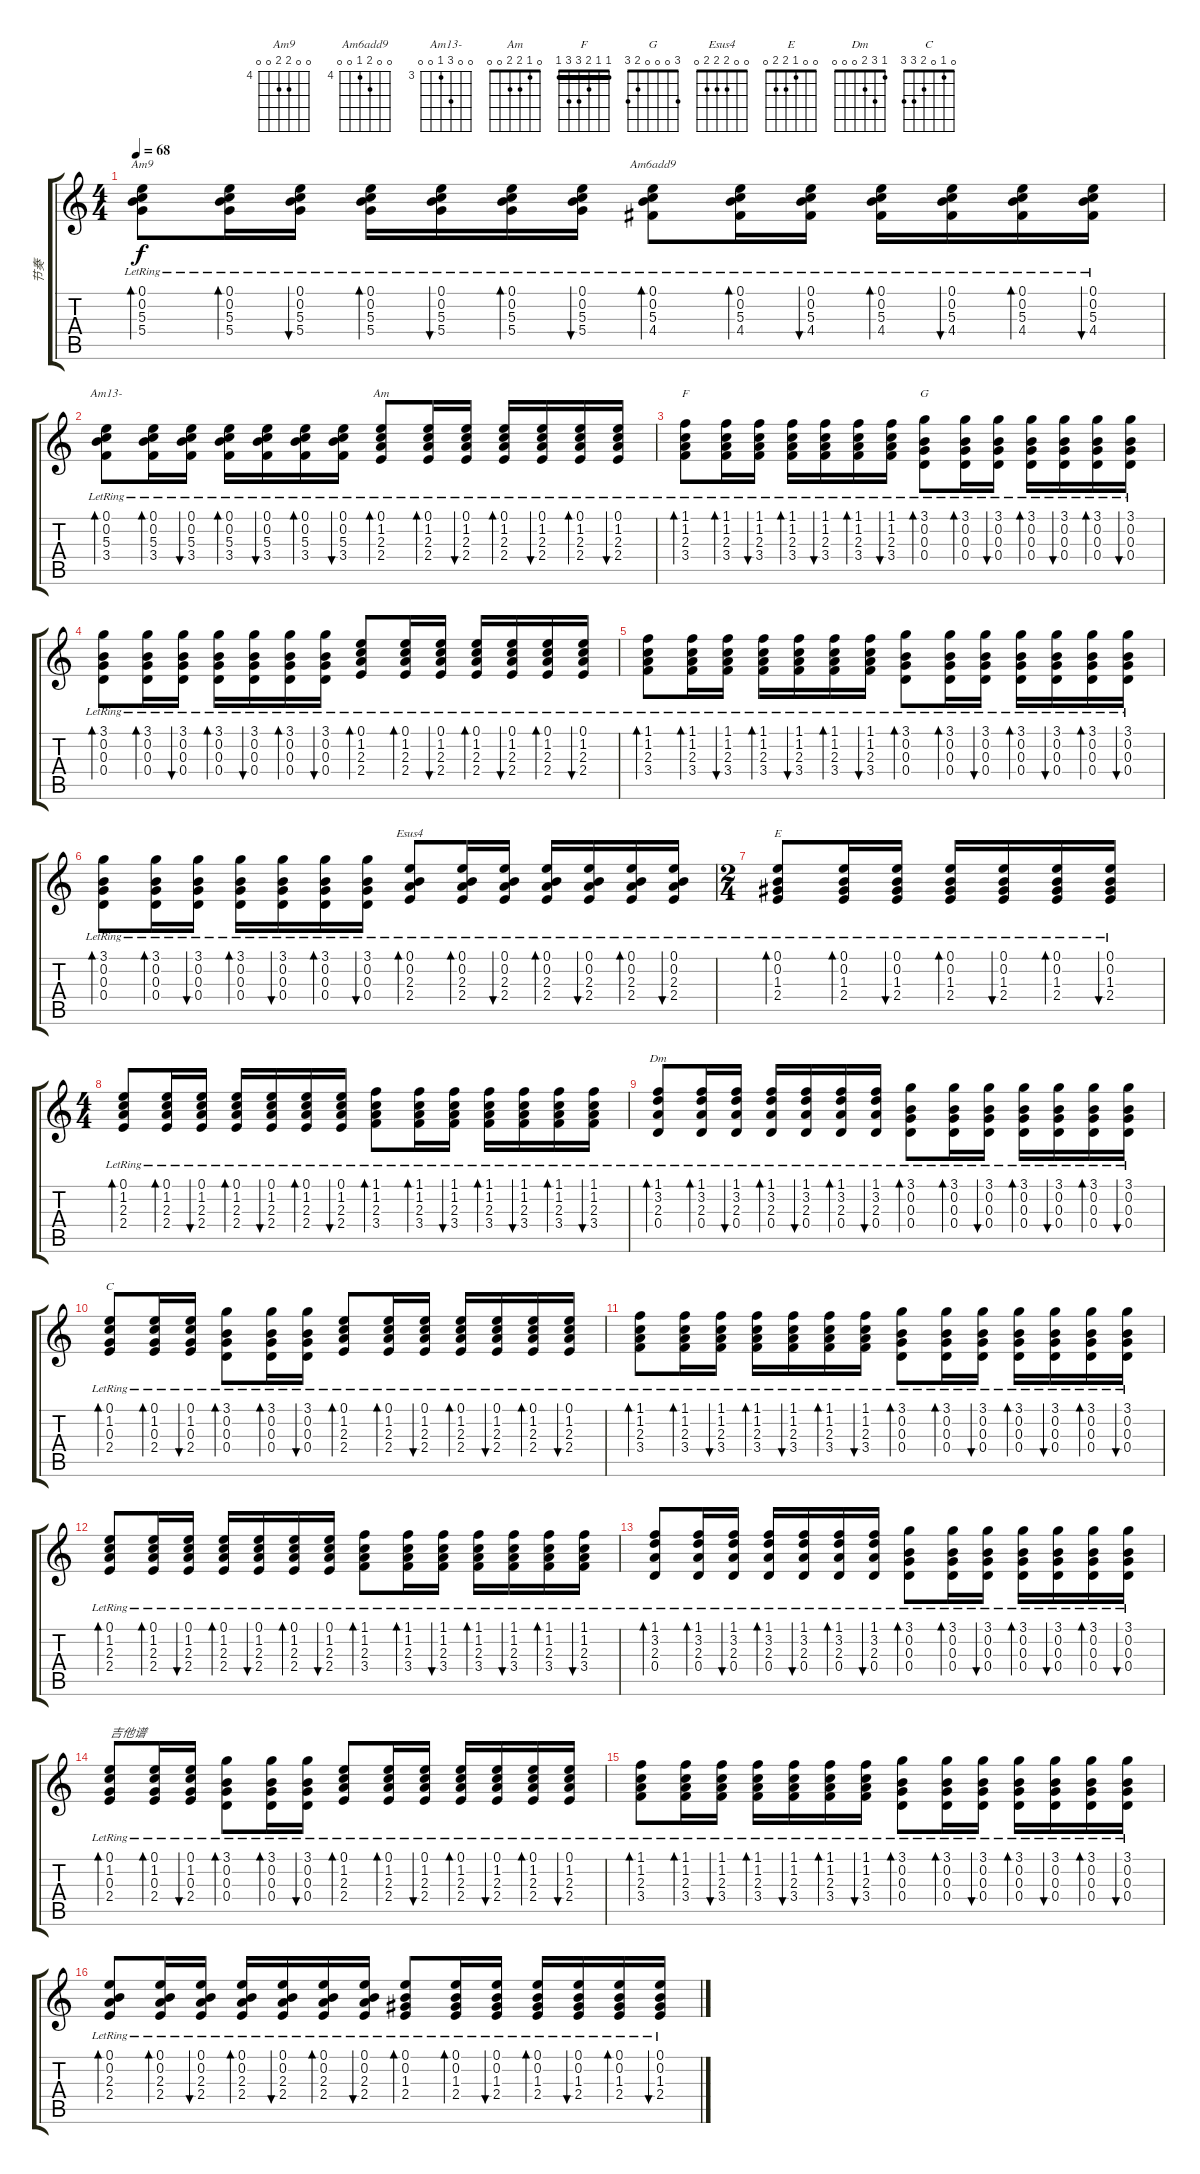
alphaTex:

\track ("节奏" "节奏") {instrument acousticguitarsteel}
\staff {score tabs}
\tuning (E4 B3 G3 D3 A2 E2) {hide}
\chord ("Am9" 0 0 5 5 0 0) {firstfret 4}
\chord ("Am6add9" 0 0 5 4 0 0) {firstfret 4}
\chord ("Am13-" 0 0 5 3 0 0) {firstfret 3}
\chord ("Am" 0 1 2 2 0 0)
\chord ("F" 1 1 2 3 3 1) {barre 1}
\chord ("G" 3 0 0 0 2 3)
\chord ("Esus4" 0 0 2 2 2 0)
\chord ("E" 0 0 1 2 2 0)
\chord ("Dm" 1 3 2 0 0 0)
\chord ("C" 0 1 0 2 3 3)
\ts (4 4)
\tempo 68
\clef g2
\ks c
(0.1{lr} 0.2{lr} 5.3{lr} 5.4{lr}).8{bd 30 ch "Am9" dy f} (0.1{lr} 0.2{lr} 5.3{lr} 5.4{lr}).16{bd 30} (0.1{lr} 0.2{lr} 5.3{lr} 5.4{lr}).16{bu 30} (0.1{lr} 0.2{lr} 5.3{lr} 5.4{lr}).16{bd 30} (0.1{lr} 0.2{lr} 5.3{lr} 5.4{lr}).16{bu 30} (0.1{lr} 0.2{lr} 5.3{lr} 5.4{lr}).16{bd 30} (0.1{lr} 0.2{lr} 5.3{lr} 5.4{lr}).16{bu 30} (0.1{lr} 0.2{lr} 5.3{lr} 4.4{lr}).8{bd 30 ch "Am6add9"} (0.1{lr} 0.2{lr} 5.3{lr} 4.4{lr}).16{bd 30} (0.1{lr} 0.2{lr} 5.3{lr} 4.4{lr}).16{bu 30} (0.1{lr} 0.2{lr} 5.3{lr} 4.4{lr}).16{bd 30} (0.1{lr} 0.2{lr} 5.3{lr} 4.4{lr}).16{bu 30} (0.1{lr} 0.2{lr} 5.3{lr} 4.4{lr}).16{bd 30} (0.1{lr} 0.2{lr} 5.3{lr} 4.4{lr}).16{bu 60} |
(0.1{lr} 0.2{lr} 5.3{lr} 3.4{lr}).8{bd 30 ch "Am13-"} (0.1{lr} 0.2{lr} 5.3{lr} 3.4{lr}).16{bd 30} (0.1{lr} 0.2{lr} 5.3{lr} 3.4{lr}).16{bu 30} (0.1{lr} 0.2{lr} 5.3{lr} 3.4{lr}).16{bd 30} (0.1{lr} 0.2{lr} 5.3{lr} 3.4{lr}).16{bu 30} (0.1{lr} 0.2{lr} 5.3{lr} 3.4{lr}).16{bd 30} (0.1{lr} 0.2{lr} 5.3{lr} 3.4{lr}).16{bu 60} (0.1{lr} 1.2{lr} 2.3{lr} 2.4{lr}).8{bd 30 ch "Am"} (0.1{lr} 1.2{lr} 2.3{lr} 2.4{lr}).16{bd 30} (0.1{lr} 1.2{lr} 2.3{lr} 2.4{lr}).16{bu 30} (0.1{lr} 1.2{lr} 2.3{lr} 2.4{lr}).16{bd 30} (0.1{lr} 1.2{lr} 2.3{lr} 2.4{lr}).16{bu 30} (0.1{lr} 1.2{lr} 2.3{lr} 2.4{lr}).16{bd 30} (0.1{lr} 1.2{lr} 2.3{lr} 2.4{lr}).16{bu 60} |
(1.1{lr} 1.2{lr} 2.3{lr} 3.4{lr}).8{bd 30 ch "F"} (1.1{lr} 1.2{lr} 2.3{lr} 3.4{lr}).16{bd 30} (1.1{lr} 1.2{lr} 2.3{lr} 3.4{lr}).16{bu 30} (1.1{lr} 1.2{lr} 2.3{lr} 3.4{lr}).16{bd 30} (1.1{lr} 1.2{lr} 2.3{lr} 3.4{lr}).16{bu 30} (1.1{lr} 1.2{lr} 2.3{lr} 3.4{lr}).16{bd 30} (1.1{lr} 1.2{lr} 2.3{lr} 3.4{lr}).16{bu 30} (3.1{lr} 0.2{lr} 0.3{lr} 0.4{lr}).8{bd 30 ch "G"} (3.1{lr} 0.2{lr} 0.3{lr} 0.4{lr}).16{bd 30} (3.1{lr} 0.2{lr} 0.3{lr} 0.4{lr}).16{bu 30} (3.1{lr} 0.2{lr} 0.3{lr} 0.4{lr}).16{bd 30} (3.1{lr} 0.2{lr} 0.3{lr} 0.4{lr}).16{bu 30} (3.1{lr} 0.2{lr} 0.3{lr} 0.4{lr}).16{bd 30} (3.1{lr} 0.2{lr} 0.3{lr} 0.4{lr}).16{bu 60} |
(3.1{lr} 0.2{lr} 0.3{lr} 0.4{lr}).8{bd 30} (3.1{lr} 0.2{lr} 0.3{lr} 0.4{lr}).16{bd 30} (3.1{lr} 0.2{lr} 0.3{lr} 0.4{lr}).16{bu 30} (3.1{lr} 0.2{lr} 0.3{lr} 0.4{lr}).16{bd 30} (3.1{lr} 0.2{lr} 0.3{lr} 0.4{lr}).16{bu 30} (3.1{lr} 0.2{lr} 0.3{lr} 0.4{lr}).16{bd 30} (3.1{lr} 0.2{lr} 0.3{lr} 0.4{lr}).16{bu 60} (0.1{lr} 1.2{lr} 2.3{lr} 2.4{lr}).8{bd 30} (0.1{lr} 1.2{lr} 2.3{lr} 2.4{lr}).16{bd 30} (0.1{lr} 1.2{lr} 2.3{lr} 2.4{lr}).16{bu 30} (0.1{lr} 1.2{lr} 2.3{lr} 2.4{lr}).16{bd 30} (0.1{lr} 1.2{lr} 2.3{lr} 2.4{lr}).16{bu 30} (0.1{lr} 1.2{lr} 2.3{lr} 2.4{lr}).16{bd 30} (0.1{lr} 1.2{lr} 2.3{lr} 2.4{lr}).16{bu 60} |
(1.1{lr} 1.2{lr} 2.3{lr} 3.4{lr}).8{bd 30} (1.1{lr} 1.2{lr} 2.3{lr} 3.4{lr}).16{bd 30} (1.1{lr} 1.2{lr} 2.3{lr} 3.4{lr}).16{bu 30} (1.1{lr} 1.2{lr} 2.3{lr} 3.4{lr}).16{bd 30} (1.1{lr} 1.2{lr} 2.3{lr} 3.4{lr}).16{bu 30} (1.1{lr} 1.2{lr} 2.3{lr} 3.4{lr}).16{bd 30} (1.1{lr} 1.2{lr} 2.3{lr} 3.4{lr}).16{bu 30} (3.1{lr} 0.2{lr} 0.3{lr} 0.4{lr}).8{bd 30} (3.1{lr} 0.2{lr} 0.3{lr} 0.4{lr}).16{bd 30} (3.1{lr} 0.2{lr} 0.3{lr} 0.4{lr}).16{bu 30} (3.1{lr} 0.2{lr} 0.3{lr} 0.4{lr}).16{bd 30} (3.1{lr} 0.2{lr} 0.3{lr} 0.4{lr}).16{bu 30} (3.1{lr} 0.2{lr} 0.3{lr} 0.4{lr}).16{bd 30} (3.1{lr} 0.2{lr} 0.3{lr} 0.4{lr}).16{bu 60} |
(3.1{lr} 0.2{lr} 0.3{lr} 0.4{lr}).8{bd 30} (3.1{lr} 0.2{lr} 0.3{lr} 0.4{lr}).16{bd 30} (3.1{lr} 0.2{lr} 0.3{lr} 0.4{lr}).16{bu 30} (3.1{lr} 0.2{lr} 0.3{lr} 0.4{lr}).16{bd 30} (3.1{lr} 0.2{lr} 0.3{lr} 0.4{lr}).16{bu 30} (3.1{lr} 0.2{lr} 0.3{lr} 0.4{lr}).16{bd 30} (3.1{lr} 0.2{lr} 0.3{lr} 0.4{lr}).16{bu 60} (0.1{lr} 0.2{lr} 2.3{lr} 2.4{lr}).8{bd 30 ch "Esus4"} (0.1{lr} 0.2{lr} 2.3{lr} 2.4{lr}).16{bd 30} (0.1{lr} 0.2{lr} 2.3{lr} 2.4{lr}).16{bu 30} (0.1{lr} 0.2{lr} 2.3{lr} 2.4{lr}).16{bd 30} (0.1{lr} 0.2{lr} 2.3{lr} 2.4{lr}).16{bu 30} (0.1{lr} 0.2{lr} 2.3{lr} 2.4{lr}).16{bd 30} (0.1{lr} 0.2{lr} 2.3{lr} 2.4{lr}).16{bu 30} |
\ts (2 4)
(0.1{lr} 0.2{lr} 1.3{lr} 2.4{lr}).8{bd 30 ch "E"} (0.1{lr} 0.2{lr} 1.3{lr} 2.4{lr}).16{bd 30} (0.1{lr} 0.2{lr} 1.3{lr} 2.4{lr}).16{bu 30} (0.1{lr} 0.2{lr} 1.3{lr} 2.4{lr}).16{bd 30} (0.1{lr} 0.2{lr} 1.3{lr} 2.4{lr}).16{bu 30} (0.1{lr} 0.2{lr} 1.3{lr} 2.4{lr}).16{bd 30} (0.1{lr} 0.2{lr} 1.3{lr} 2.4{lr}).16{bu 30} |
\ts (4 4)
(0.1{lr} 1.2{lr} 2.3{lr} 2.4{lr}).8{bd 30} (0.1{lr} 1.2{lr} 2.3{lr} 2.4{lr}).16{bd 30} (0.1{lr} 1.2{lr} 2.3{lr} 2.4{lr}).16{bu 30} (0.1{lr} 1.2{lr} 2.3{lr} 2.4{lr}).16{bd 30} (0.1{lr} 1.2{lr} 2.3{lr} 2.4{lr}).16{bu 30} (0.1{lr} 1.2{lr} 2.3{lr} 2.4{lr}).16{bd 30} (0.1{lr} 1.2{lr} 2.3{lr} 2.4{lr}).16{bu 60} (1.1{lr} 1.2{lr} 2.3{lr} 3.4{lr}).8{bd 30} (1.1{lr} 1.2{lr} 2.3{lr} 3.4{lr}).16{bd 30} (1.1{lr} 1.2{lr} 2.3{lr} 3.4{lr}).16{bu 30} (1.1{lr} 1.2{lr} 2.3{lr} 3.4{lr}).16{bd 30} (1.1{lr} 1.2{lr} 2.3{lr} 3.4{lr}).16{bu 30} (1.1{lr} 1.2{lr} 2.3{lr} 3.4{lr}).16{bd 30} (1.1{lr} 1.2{lr} 2.3{lr} 3.4{lr}).16{bu 30} |
(1.1{lr} 3.2{lr} 2.3{lr} 0.4{lr}).8{bd 30 ch "Dm"} (1.1{lr} 3.2{lr} 2.3{lr} 0.4{lr}).16{bd 30} (1.1{lr} 3.2{lr} 2.3{lr} 0.4{lr}).16{bu 30} (1.1{lr} 3.2{lr} 2.3{lr} 0.4{lr}).16{bd 30} (1.1{lr} 3.2{lr} 2.3{lr} 0.4{lr}).16{bu 30} (1.1{lr} 3.2{lr} 2.3{lr} 0.4{lr}).16{bd 30} (1.1{lr} 3.2{lr} 2.3{lr} 0.4{lr}).16{bu 30} (3.1{lr} 0.2{lr} 0.3{lr} 0.4{lr}).8{bd 30} (3.1{lr} 0.2{lr} 0.3{lr} 0.4{lr}).16{bd 30} (3.1{lr} 0.2{lr} 0.3{lr} 0.4{lr}).16{bu 30} (3.1{lr} 0.2{lr} 0.3{lr} 0.4{lr}).16{bd 30} (3.1{lr} 0.2{lr} 0.3{lr} 0.4{lr}).16{bu 30} (3.1{lr} 0.2{lr} 0.3{lr} 0.4{lr}).16{bd 30} (3.1{lr} 0.2{lr} 0.3{lr} 0.4{lr}).16{bu 60} |
(0.1{lr} 1.2{lr} 0.3{lr} 2.4{lr}).8{bd 30 ch "C"} (0.1{lr} 1.2{lr} 0.3{lr} 2.4{lr}).16{bd 30} (0.1{lr} 1.2{lr} 0.3{lr} 2.4{lr}).16{bu 30} (3.1{lr} 0.2{lr} 0.3{lr} 0.4{lr}).8{bd 30} (3.1{lr} 0.2{lr} 0.3{lr} 0.4{lr}).16{bd 30} (3.1{lr} 0.2{lr} 0.3{lr} 0.4{lr}).16{bu 30} (0.1{lr} 1.2{lr} 2.3{lr} 2.4{lr}).8{bd 30} (0.1{lr} 1.2{lr} 2.3{lr} 2.4{lr}).16{bd 30} (0.1{lr} 1.2{lr} 2.3{lr} 2.4{lr}).16{bu 30} (0.1{lr} 1.2{lr} 2.3{lr} 2.4{lr}).16{bd 30} (0.1{lr} 1.2{lr} 2.3{lr} 2.4{lr}).16{bu 30} (0.1{lr} 1.2{lr} 2.3{lr} 2.4{lr}).16{bd 30} (0.1{lr} 1.2{lr} 2.3{lr} 2.4{lr}).16{bu 60} |
(1.1{lr} 1.2{lr} 2.3{lr} 3.4{lr}).8{bd 30} (1.1{lr} 1.2{lr} 2.3{lr} 3.4{lr}).16{bd 30} (1.1{lr} 1.2{lr} 2.3{lr} 3.4{lr}).16{bu 30} (1.1{lr} 1.2{lr} 2.3{lr} 3.4{lr}).16{bd 30} (1.1{lr} 1.2{lr} 2.3{lr} 3.4{lr}).16{bu 30} (1.1{lr} 1.2{lr} 2.3{lr} 3.4{lr}).16{bd 30} (1.1{lr} 1.2{lr} 2.3{lr} 3.4{lr}).16{bu 30} (3.1{lr} 0.2{lr} 0.3{lr} 0.4{lr}).8{bd 30} (3.1{lr} 0.2{lr} 0.3{lr} 0.4{lr}).16{bd 30} (3.1{lr} 0.2{lr} 0.3{lr} 0.4{lr}).16{bu 30} (3.1{lr} 0.2{lr} 0.3{lr} 0.4{lr}).16{bd 30} (3.1{lr} 0.2{lr} 0.3{lr} 0.4{lr}).16{bu 30} (3.1{lr} 0.2{lr} 0.3{lr} 0.4{lr}).16{bd 30} (3.1{lr} 0.2{lr} 0.3{lr} 0.4{lr}).16{bu 60} |
(0.1{lr} 1.2{lr} 2.3{lr} 2.4{lr}).8{bd 30} (0.1{lr} 1.2{lr} 2.3{lr} 2.4{lr}).16{bd 30} (0.1{lr} 1.2{lr} 2.3{lr} 2.4{lr}).16{bu 30} (0.1{lr} 1.2{lr} 2.3{lr} 2.4{lr}).16{bd 30} (0.1{lr} 1.2{lr} 2.3{lr} 2.4{lr}).16{bu 30} (0.1{lr} 1.2{lr} 2.3{lr} 2.4{lr}).16{bd 30} (0.1{lr} 1.2{lr} 2.3{lr} 2.4{lr}).16{bu 60} (1.1{lr} 1.2{lr} 2.3{lr} 3.4{lr}).8{bd 30} (1.1{lr} 1.2{lr} 2.3{lr} 3.4{lr}).16{bd 30} (1.1{lr} 1.2{lr} 2.3{lr} 3.4{lr}).16{bu 30} (1.1{lr} 1.2{lr} 2.3{lr} 3.4{lr}).16{bd 30} (1.1{lr} 1.2{lr} 2.3{lr} 3.4{lr}).16{bu 30} (1.1{lr} 1.2{lr} 2.3{lr} 3.4{lr}).16{bd 30} (1.1{lr} 1.2{lr} 2.3{lr} 3.4{lr}).16{bu 30} |
(1.1{lr} 3.2{lr} 2.3{lr} 0.4{lr}).8{bd 30} (1.1{lr} 3.2{lr} 2.3{lr} 0.4{lr}).16{bd 30} (1.1{lr} 3.2{lr} 2.3{lr} 0.4{lr}).16{bu 30} (1.1{lr} 3.2{lr} 2.3{lr} 0.4{lr}).16{bd 30} (1.1{lr} 3.2{lr} 2.3{lr} 0.4{lr}).16{bu 30} (1.1{lr} 3.2{lr} 2.3{lr} 0.4{lr}).16{bd 30} (1.1{lr} 3.2{lr} 2.3{lr} 0.4{lr}).16{bu 30} (3.1{lr} 0.2{lr} 0.3{lr} 0.4{lr}).8{bd 30} (3.1{lr} 0.2{lr} 0.3{lr} 0.4{lr}).16{bd 30} (3.1{lr} 0.2{lr} 0.3{lr} 0.4{lr}).16{bu 30} (3.1{lr} 0.2{lr} 0.3{lr} 0.4{lr}).16{bd 30} (3.1{lr} 0.2{lr} 0.3{lr} 0.4{lr}).16{bu 30} (3.1{lr} 0.2{lr} 0.3{lr} 0.4{lr}).16{bd 30} (3.1{lr} 0.2{lr} 0.3{lr} 0.4{lr}).16{bu 60} |
(0.1{lr} 1.2{lr} 0.3{lr} 2.4{lr}).8{bd 30 txt "吉他谱"} (0.1{lr} 1.2{lr} 0.3{lr} 2.4{lr}).16{bd 30} (0.1{lr} 1.2{lr} 0.3{lr} 2.4{lr}).16{bu 30} (3.1{lr} 0.2{lr} 0.3{lr} 0.4{lr}).8{bd 30} (3.1{lr} 0.2{lr} 0.3{lr} 0.4{lr}).16{bd 30} (3.1{lr} 0.2{lr} 0.3{lr} 0.4{lr}).16{bu 30} (0.1{lr} 1.2{lr} 2.3{lr} 2.4{lr}).8{bd 30} (0.1{lr} 1.2{lr} 2.3{lr} 2.4{lr}).16{bd 30} (0.1{lr} 1.2{lr} 2.3{lr} 2.4{lr}).16{bu 30} (0.1{lr} 1.2{lr} 2.3{lr} 2.4{lr}).16{bd 30} (0.1{lr} 1.2{lr} 2.3{lr} 2.4{lr}).16{bu 30} (0.1{lr} 1.2{lr} 2.3{lr} 2.4{lr}).16{bd 30} (0.1{lr} 1.2{lr} 2.3{lr} 2.4{lr}).16{bu 60} |
(1.1{lr} 1.2{lr} 2.3{lr} 3.4{lr}).8{bd 30} (1.1{lr} 1.2{lr} 2.3{lr} 3.4{lr}).16{bd 30} (1.1{lr} 1.2{lr} 2.3{lr} 3.4{lr}).16{bu 30} (1.1{lr} 1.2{lr} 2.3{lr} 3.4{lr}).16{bd 30} (1.1{lr} 1.2{lr} 2.3{lr} 3.4{lr}).16{bu 30} (1.1{lr} 1.2{lr} 2.3{lr} 3.4{lr}).16{bd 30} (1.1{lr} 1.2{lr} 2.3{lr} 3.4{lr}).16{bu 30} (3.1{lr} 0.2{lr} 0.3{lr} 0.4{lr}).8{bd 30} (3.1{lr} 0.2{lr} 0.3{lr} 0.4{lr}).16{bd 30} (3.1{lr} 0.2{lr} 0.3{lr} 0.4{lr}).16{bu 30} (3.1{lr} 0.2{lr} 0.3{lr} 0.4{lr}).16{bd 30} (3.1{lr} 0.2{lr} 0.3{lr} 0.4{lr}).16{bu 30} (3.1{lr} 0.2{lr} 0.3{lr} 0.4{lr}).16{bd 30} (3.1{lr} 0.2{lr} 0.3{lr} 0.4{lr}).16{bu 60} |
(0.1{lr} 0.2{lr} 2.3{lr} 2.4{lr}).8{bd 30} (0.1{lr} 0.2{lr} 2.3{lr} 2.4{lr}).16{bd 30} (0.1{lr} 0.2{lr} 2.3{lr} 2.4{lr}).16{bu 30} (0.1{lr} 0.2{lr} 2.3{lr} 2.4{lr}).16{bd 30} (0.1{lr} 0.2{lr} 2.3{lr} 2.4{lr}).16{bu 30} (0.1{lr} 0.2{lr} 2.3{lr} 2.4{lr}).16{bd 30} (0.1{lr} 0.2{lr} 2.3{lr} 2.4{lr}).16{bu 30} (0.1{lr} 0.2{lr} 1.3{lr} 2.4{lr}).8{bd 30} (0.1{lr} 0.2{lr} 1.3{lr} 2.4{lr}).16{bd 30} (0.1{lr} 0.2{lr} 1.3{lr} 2.4{lr}).16{bu 30} (0.1{lr} 0.2{lr} 1.3{lr} 2.4{lr}).16{bd 30} (0.1{lr} 0.2{lr} 1.3{lr} 2.4{lr}).16{bu 30} (0.1{lr} 0.2{lr} 1.3{lr} 2.4{lr}).16{bd 30} (0.1{lr} 0.2{lr} 1.3{lr} 2.4{lr}).16{bu 30}
